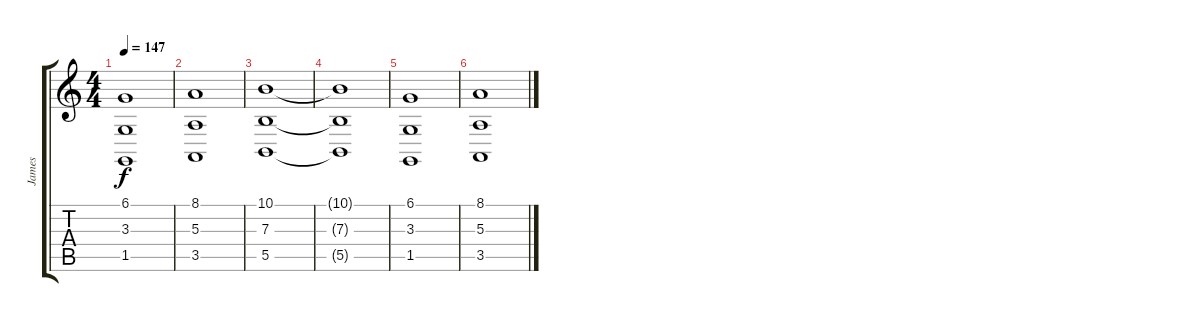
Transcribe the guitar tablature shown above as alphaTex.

\track ("James" "James") {instrument acousticgrandpiano}
\staff {score tabs}
\tuning (Db4 Ab3 E3 B2 Gb2 B1) {hide}
\ts (4 4)
\tempo 147
\clef g2
\ks c
(6.1 3.3 1.5).1{dy f} |
(8.1 5.3 3.5).1 |
(10.1 7.3 5.5).1 |
(10.1{t} 7.3{t} 5.5{t}).1 |
(6.1 3.3 1.5).1 |
(8.1 5.3 3.5).1
